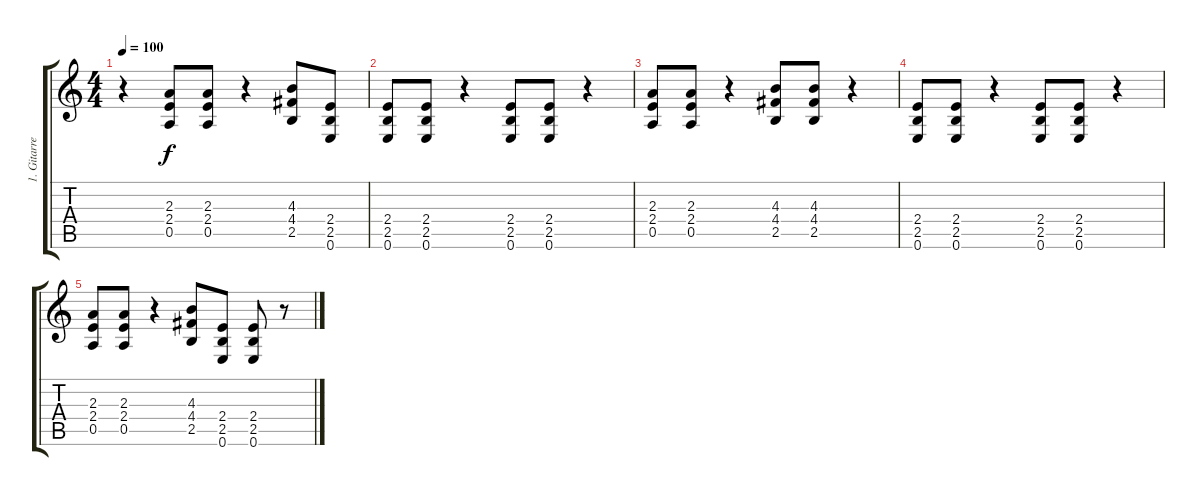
\track ("1. Gitarre" "1. Gitarre") {instrument overdrivenguitar}
\staff {score tabs}
\tuning (E4 B3 G3 D3 A2 E2) {hide}
\ts (4 4)
\tempo 100
\clef g2
\ks c
r.4{dy f} (2.3 2.4 0.5).8 (2.3 2.4 0.5).8 r.4 (4.3 4.4 2.5).8 (2.4 2.5 0.6).8 |
(2.4 2.5 0.6).8 (2.4 2.5 0.6).8 r.4 (2.4 2.5 0.6).8 (2.4 2.5 0.6).8 r.4 |
(2.3 2.4 0.5).8 (2.3 2.4 0.5).8 r.4 (4.3 4.4 2.5).8 (4.3 4.4 2.5).8 r.4 |
(2.4 2.5 0.6).8 (2.4 2.5 0.6).8 r.4 (2.4 2.5 0.6).8 (2.4 2.5 0.6).8 r.4 |
(2.3 2.4 0.5).8 (2.3 2.4 0.5).8 r.4 (4.3 4.4 2.5).8 (2.4 2.5 0.6).8 (2.4 2.5 0.6).8 r.8
